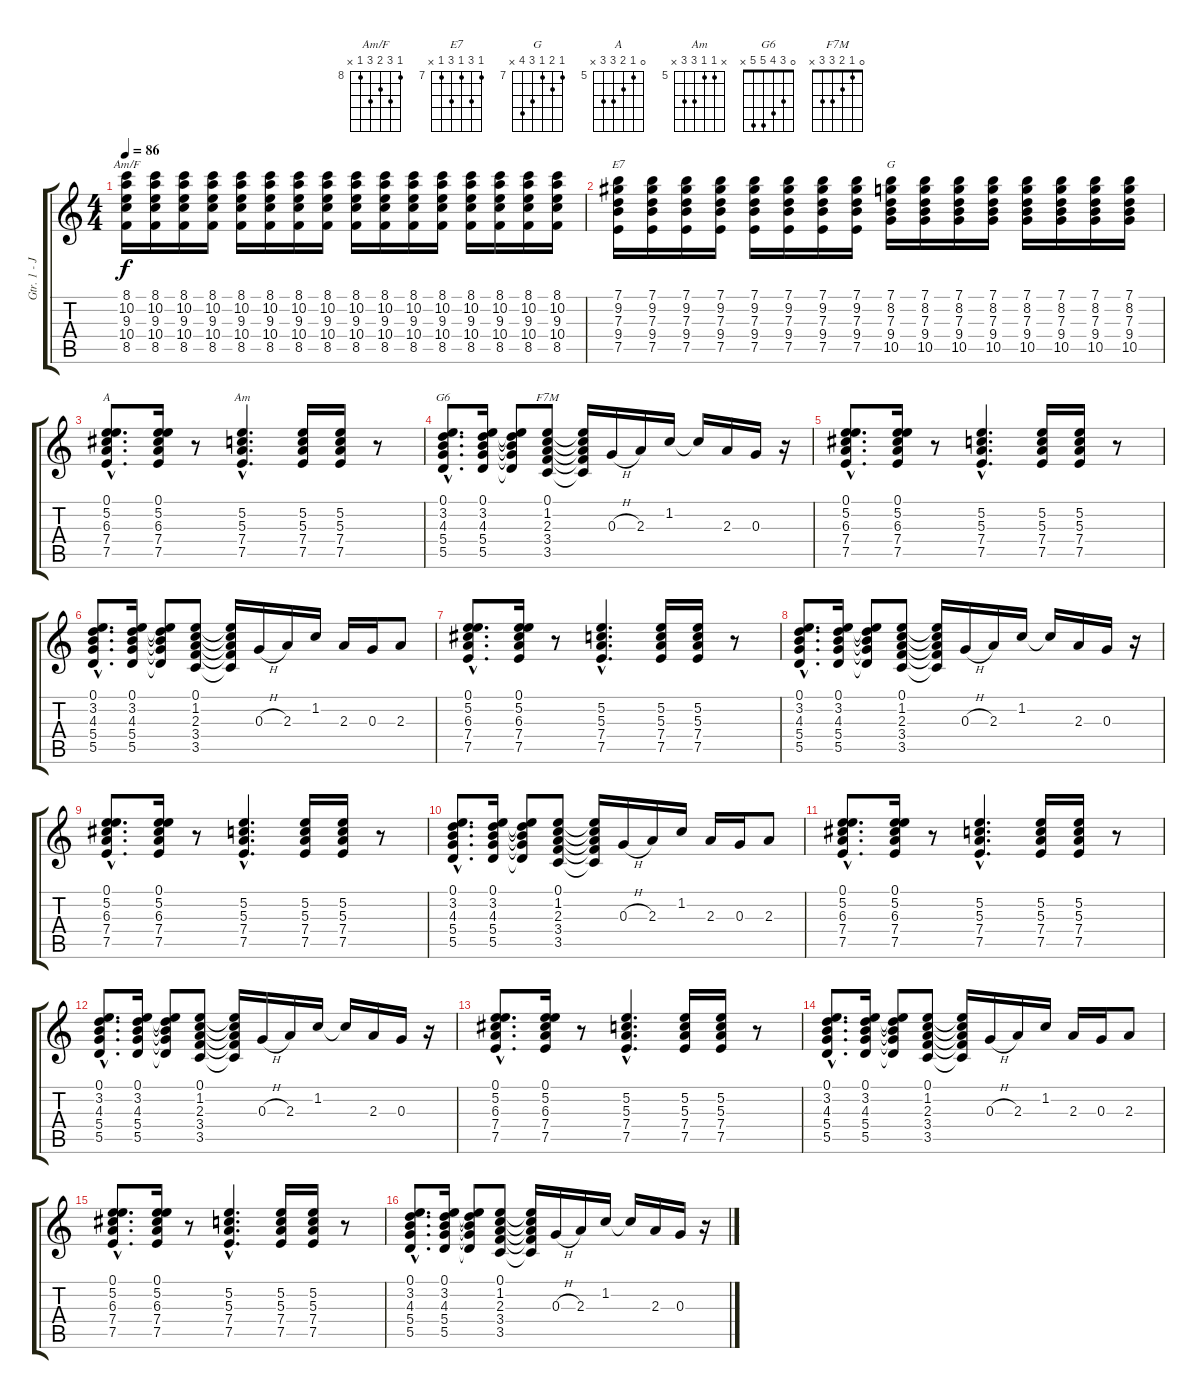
\track ("Gtr. 1 - John (clean)" "Gtr. 1 - J") {instrument electricguitarclean}
\staff {score tabs}
\tuning (E4 B3 G3 D3 A2 E2) {hide}
\chord ("Am/F" 8 10 9 10 8 x) {firstfret 8}
\chord ("E7" 7 9 7 9 7 x) {firstfret 7}
\chord ("G" 7 8 7 9 10 x) {firstfret 7}
\chord ("A" 0 5 6 7 7 x) {firstfret 5}
\chord ("Am" x 5 5 7 7 x) {firstfret 5}
\chord ("G6" 0 3 4 5 5 x)
\chord ("F7M" 0 1 2 3 3 x)
\ts (4 4)
\tempo 86
\clef g2
\ks c
(8.1 10.2 9.3 10.4 8.5).16{ch "Am/F" dy f} (8.1 10.2 9.3 10.4 8.5).16 (8.1 10.2 9.3 10.4 8.5).16 (8.1 10.2 9.3 10.4 8.5).16 (8.1 10.2 9.3 10.4 8.5).16 (8.1 10.2 9.3 10.4 8.5).16 (8.1 10.2 9.3 10.4 8.5).16 (8.1 10.2 9.3 10.4 8.5).16 (8.1 10.2 9.3 10.4 8.5).16 (8.1 10.2 9.3 10.4 8.5).16 (8.1 10.2 9.3 10.4 8.5).16 (8.1 10.2 9.3 10.4 8.5).16 (8.1 10.2 9.3 10.4 8.5).16 (8.1 10.2 9.3 10.4 8.5).16 (8.1 10.2 9.3 10.4 8.5).16 (8.1 10.2 9.3 10.4 8.5).16 |
(7.1 9.2 7.3 9.4 7.5).16{ch "E7"} (7.1 9.2 7.3 9.4 7.5).16 (7.1 9.2 7.3 9.4 7.5).16 (7.1 9.2 7.3 9.4 7.5).16 (7.1 9.2 7.3 9.4 7.5).16 (7.1 9.2 7.3 9.4 7.5).16 (7.1 9.2 7.3 9.4 7.5).16 (7.1 9.2 7.3 9.4 7.5).16 (7.1 8.2 7.3 9.4 10.5).16{ch "G"} (7.1 8.2 7.3 9.4 10.5).16 (7.1 8.2 7.3 9.4 10.5).16 (7.1 8.2 7.3 9.4 10.5).16 (7.1 8.2 7.3 9.4 10.5).16 (7.1 8.2 7.3 9.4 10.5).16 (7.1 8.2 7.3 9.4 10.5).16 (7.1 8.2 7.3 9.4 10.5).16 |
(0.1{hac} 5.2{hac} 6.3{hac} 7.4{hac} 7.5{hac}).8{d ch "A"} (0.1 5.2 6.3 7.4 7.5).16 r.8 (5.2{hac} 5.3{hac} 7.4{hac} 7.5{hac}).4{d ch "Am"} (5.2 5.3 7.4 7.5).16 (5.2 5.3 7.4 7.5).16 r.8 |
(0.1{hac} 3.2{hac} 4.3{hac} 5.4{hac} 5.5{hac}).8{d ch "G6"} (0.1 3.2 4.3 5.4 5.5).16 (0.1{t} 3.2{t} 4.3{t} 5.4{t} 5.5{t}).8 (0.1 1.2 2.3 3.4 3.5).8{ch "F7M"} (0.1{t} 1.2{t} 2.3{t} 3.4{t} 3.5{t}).16 0.3{h}.16 2.3.16 1.2.16 1.2{t}.16 2.3.16 0.3.16 r.16 |
(0.1{hac} 5.2{hac} 6.3{hac} 7.4{hac} 7.5{hac}).8{d} (0.1 5.2 6.3 7.4 7.5).16 r.8 (5.2{hac} 5.3{hac} 7.4{hac} 7.5{hac}).4{d} (5.2 5.3 7.4 7.5).16 (5.2 5.3 7.4 7.5).16 r.8 |
(0.1{hac} 3.2{hac} 4.3{hac} 5.4{hac} 5.5{hac}).8{d} (0.1 3.2 4.3 5.4 5.5).16 (0.1{t} 3.2{t} 4.3{t} 5.4{t} 5.5{t}).8 (0.1 1.2 2.3 3.4 3.5).8 (0.1{t} 1.2{t} 2.3{t} 3.4{t} 3.5{t}).16 0.3{h}.16 2.3.16 1.2.16 2.3.16 0.3.16 2.3.8 |
(0.1{hac} 5.2{hac} 6.3{hac} 7.4{hac} 7.5{hac}).8{d} (0.1 5.2 6.3 7.4 7.5).16 r.8 (5.2{hac} 5.3{hac} 7.4{hac} 7.5{hac}).4{d} (5.2 5.3 7.4 7.5).16 (5.2 5.3 7.4 7.5).16 r.8 |
(0.1{hac} 3.2{hac} 4.3{hac} 5.4{hac} 5.5{hac}).8{d} (0.1 3.2 4.3 5.4 5.5).16 (0.1{t} 3.2{t} 4.3{t} 5.4{t} 5.5{t}).8 (0.1 1.2 2.3 3.4 3.5).8 (0.1{t} 1.2{t} 2.3{t} 3.4{t} 3.5{t}).16 0.3{h}.16 2.3.16 1.2.16 1.2{t}.16 2.3.16 0.3.16 r.16 |
(0.1{hac} 5.2{hac} 6.3{hac} 7.4{hac} 7.5{hac}).8{d} (0.1 5.2 6.3 7.4 7.5).16 r.8 (5.2{hac} 5.3{hac} 7.4{hac} 7.5{hac}).4{d} (5.2 5.3 7.4 7.5).16 (5.2 5.3 7.4 7.5).16 r.8 |
(0.1{hac} 3.2{hac} 4.3{hac} 5.4{hac} 5.5{hac}).8{d} (0.1 3.2 4.3 5.4 5.5).16 (0.1{t} 3.2{t} 4.3{t} 5.4{t} 5.5{t}).8 (0.1 1.2 2.3 3.4 3.5).8 (0.1{t} 1.2{t} 2.3{t} 3.4{t} 3.5{t}).16 0.3{h}.16 2.3.16 1.2.16 2.3.16 0.3.16 2.3.8 |
(0.1{hac} 5.2{hac} 6.3{hac} 7.4{hac} 7.5{hac}).8{d} (0.1 5.2 6.3 7.4 7.5).16 r.8 (5.2{hac} 5.3{hac} 7.4{hac} 7.5{hac}).4{d} (5.2 5.3 7.4 7.5).16 (5.2 5.3 7.4 7.5).16 r.8 |
(0.1{hac} 3.2{hac} 4.3{hac} 5.4{hac} 5.5{hac}).8{d} (0.1 3.2 4.3 5.4 5.5).16 (0.1{t} 3.2{t} 4.3{t} 5.4{t} 5.5{t}).8 (0.1 1.2 2.3 3.4 3.5).8 (0.1{t} 1.2{t} 2.3{t} 3.4{t} 3.5{t}).16 0.3{h}.16 2.3.16 1.2.16 1.2{t}.16 2.3.16 0.3.16 r.16 |
(0.1{hac} 5.2{hac} 6.3{hac} 7.4{hac} 7.5{hac}).8{d} (0.1 5.2 6.3 7.4 7.5).16 r.8 (5.2{hac} 5.3{hac} 7.4{hac} 7.5{hac}).4{d} (5.2 5.3 7.4 7.5).16 (5.2 5.3 7.4 7.5).16 r.8 |
(0.1{hac} 3.2{hac} 4.3{hac} 5.4{hac} 5.5{hac}).8{d} (0.1 3.2 4.3 5.4 5.5).16 (0.1{t} 3.2{t} 4.3{t} 5.4{t} 5.5{t}).8 (0.1 1.2 2.3 3.4 3.5).8 (0.1{t} 1.2{t} 2.3{t} 3.4{t} 3.5{t}).16 0.3{h}.16 2.3.16 1.2.16 2.3.16 0.3.16 2.3.8 |
(0.1{hac} 5.2{hac} 6.3{hac} 7.4{hac} 7.5{hac}).8{d} (0.1 5.2 6.3 7.4 7.5).16 r.8 (5.2{hac} 5.3{hac} 7.4{hac} 7.5{hac}).4{d} (5.2 5.3 7.4 7.5).16 (5.2 5.3 7.4 7.5).16 r.8 |
(0.1{hac} 3.2{hac} 4.3{hac} 5.4{hac} 5.5{hac}).8{d} (0.1 3.2 4.3 5.4 5.5).16 (0.1{t} 3.2{t} 4.3{t} 5.4{t} 5.5{t}).8 (0.1 1.2 2.3 3.4 3.5).8 (0.1{t} 1.2{t} 2.3{t} 3.4{t} 3.5{t}).16 0.3{h}.16 2.3.16 1.2.16 1.2{t}.16 2.3.16 0.3.16 r.16
